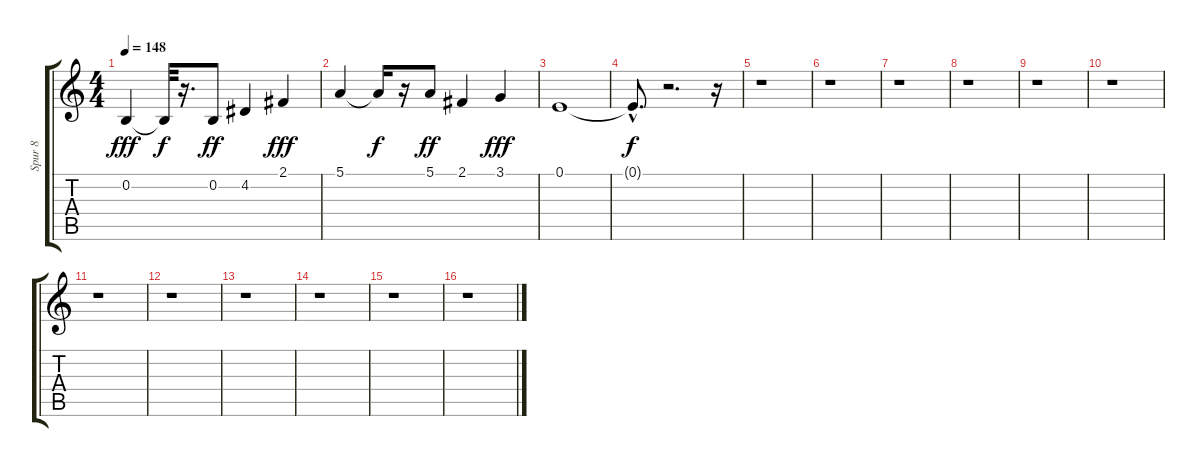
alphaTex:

\track ("Spur 8" "Spur 8") {instrument stringensemble1}
\staff {score tabs}
\tuning (E4 B3 G3 D3 A2 E2) {hide}
\ts (4 4)
\tempo 148
\clef g2
\ks c
0.2.4{dy fff} 0.2{t}.32{dy f} r.16{d} 0.2.8{dy ff} 4.2.4 2.1.4{dy fff} |
5.1.4 5.1{t}.16{dy f} r.16 5.1.8{dy ff} 2.1.4 3.1.4{dy fff} |
0.1.1 |
0.1{hac t}.8{d dy f} r.2{d} r.16 |
r.1 |
r.1 |
r.1 |
r.1 |
r.1 |
r.1 |
r.1 |
r.1 |
r.1 |
r.1 |
r.1 |
r.1
